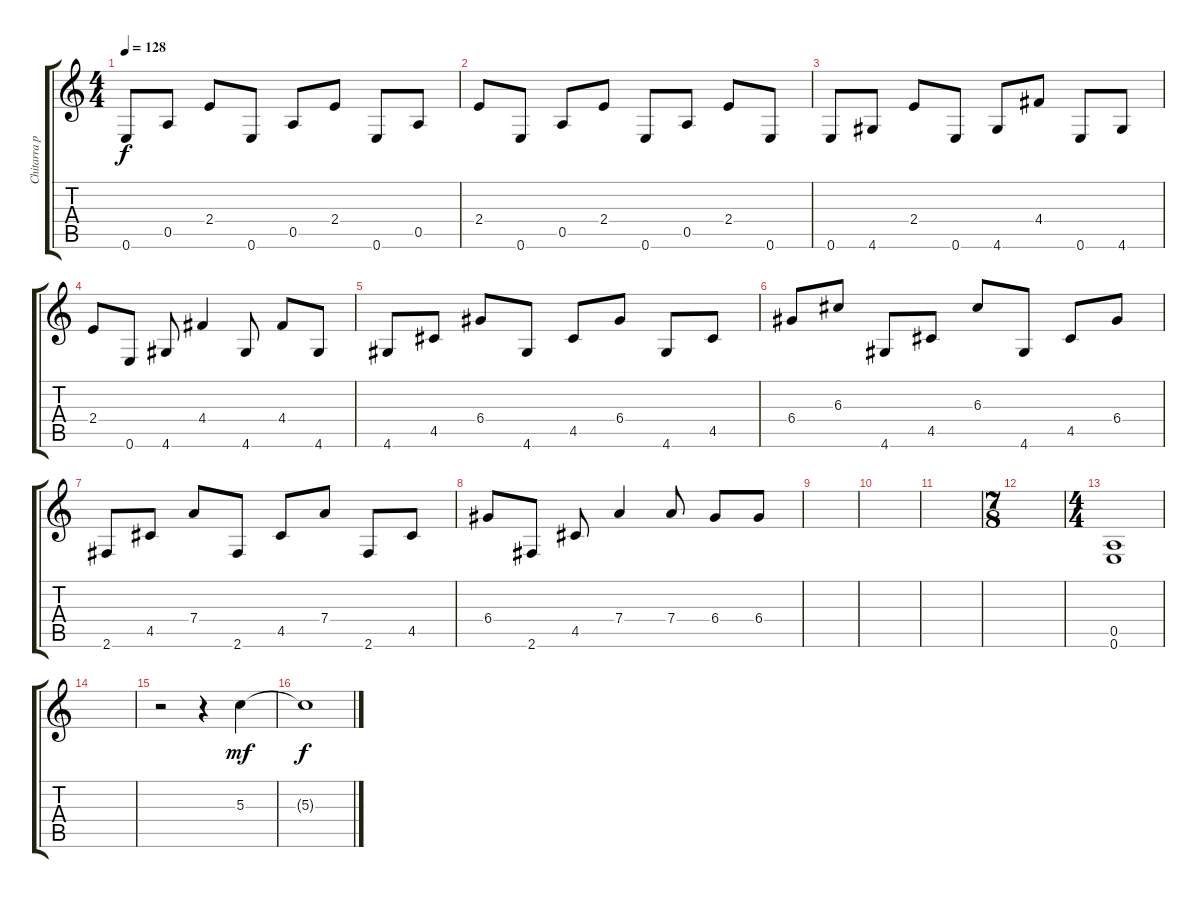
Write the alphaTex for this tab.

\track ("Chitarra pulita" "Chitarra p") {instrument electricguitarjazz}
\staff {score tabs}
\tuning (E4 B3 G3 D3 A2 E2) {hide}
\ts (4 4)
\tempo 128
\clef g2
\ks c
0.6.8{dy f} 0.5.8 2.4.8 0.6.8 0.5.8 2.4.8 0.6.8 0.5.8 |
2.4.8 0.6.8 0.5.8 2.4.8 0.6.8 0.5.8 2.4.8 0.6.8 |
0.6.8 4.6.8 2.4.8 0.6.8 4.6.8 4.4.8 0.6.8 4.6.8 |
2.4.8 0.6.8 4.6.8 4.4.4 4.6.8 4.4.8 4.6.8 |
4.6.8 4.5.8 6.4.8 4.6.8 4.5.8 6.4.8 4.6.8 4.5.8 |
6.4.8 6.3.8 4.6.8 4.5.8 6.3.8 4.6.8 4.5.8 6.4.8 |
2.6.8 4.5.8 7.4.8 2.6.8 4.5.8 7.4.8 2.6.8 4.5.8 |
6.4.8 2.6.8 4.5.8 7.4.4 7.4.8 6.4.8 6.4.8 |
|
|
|
\ts (7 8)
|
\ts (4 4)
(0.5 0.6).1 |
|
r.2{instrument reversecymbal} r.4 5.3.4{dy mf} |
5.3{t}.1{dy f}
